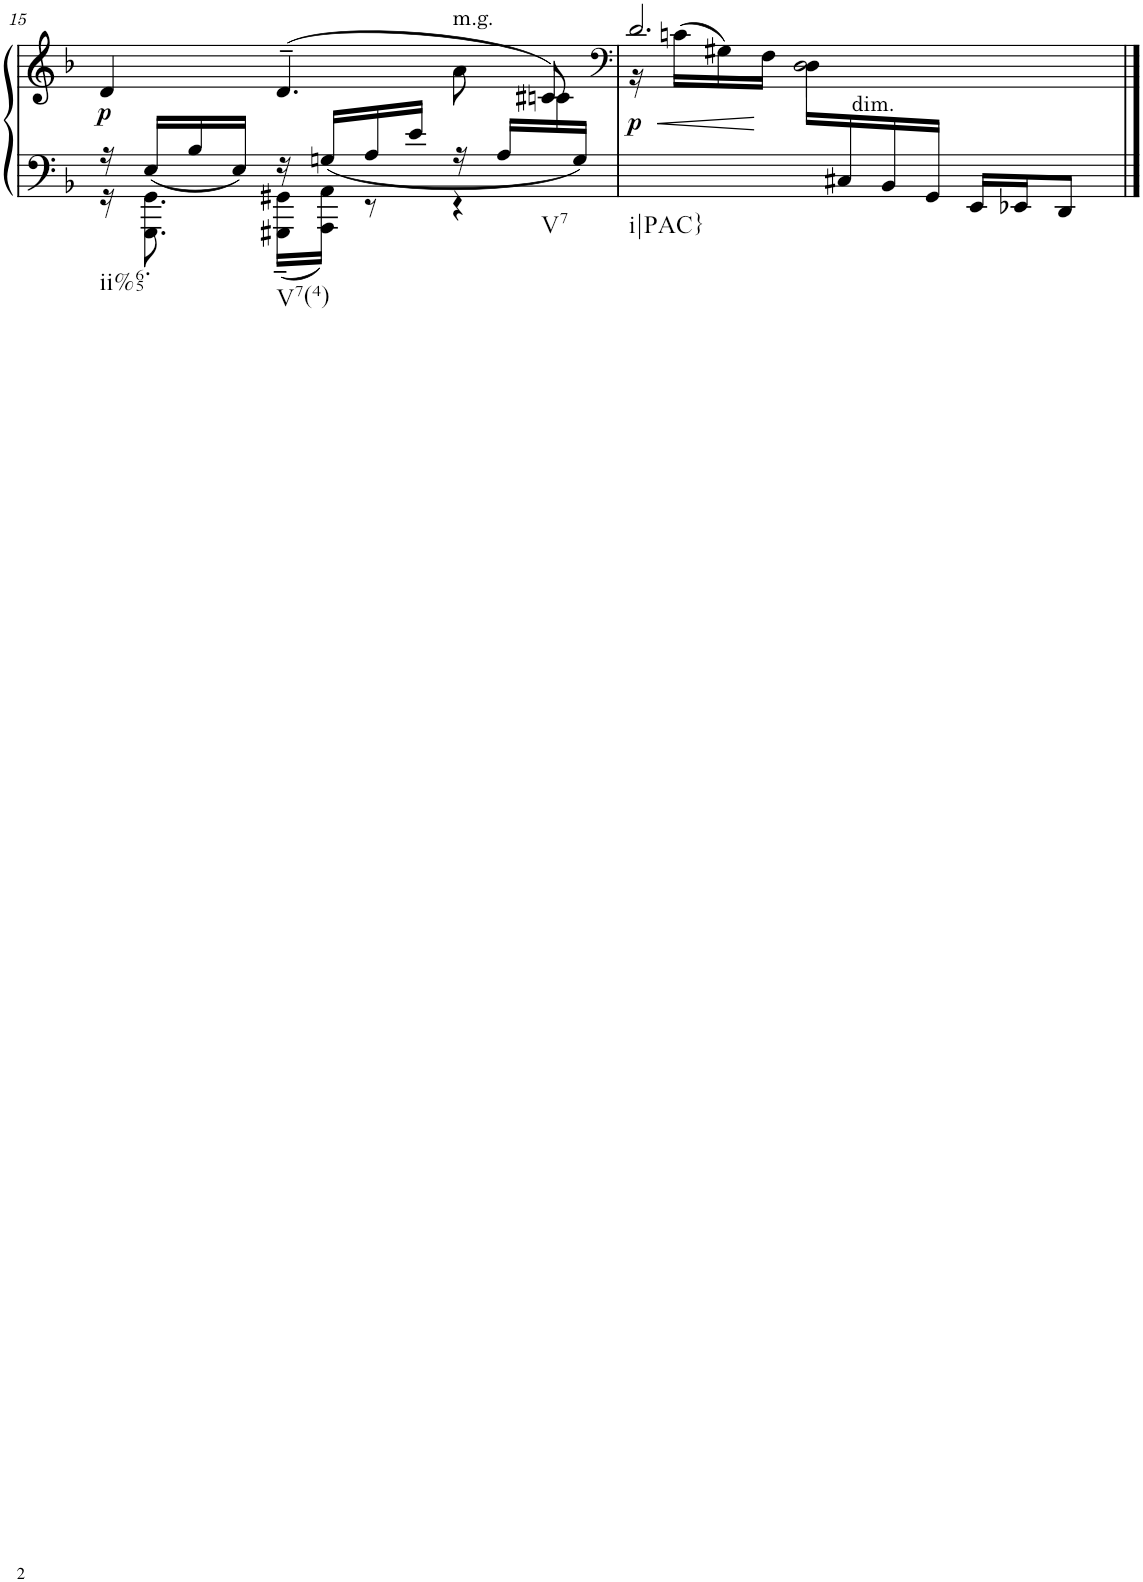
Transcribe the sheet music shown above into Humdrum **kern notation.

**kern	**kern	**dynam
*part1	*part1	*part1
*staff2	*staff1	*staff1/2
*I"Piano	*	*
*I'Pno.	*	*
!!LO:PB:g=z
*clefF4	*clefG2	*
*k[b-]	*k[b-]	*
*M3/4	*M3/4	*
=15	=15	=15
*^	*^	*
*	*	*	*^	*
!LO:TX:b:t=ii%65	!	!	!	!	!
!	!	!	!	!	!LO:DY:b
16r	16r	4d/	4ryy	8ryy	p
16E/LL	8.GGG\' 8.GG\'	.	.	.	.
*	*	*	*v	*v	*
16B-/	.	.	.	.
16E/JJ	.	.	.	.
!LO:TX:b:t=V7(4)	!	!	!	!
16r	16GGG#X\~ 16GG#X\~LL	(4.d~>/	4ryy	.
16Gn/LL	16AAA\ 16AA\JJ	.	.	.
16A/	8r	.	.	.
16e/JJ	.	.	.	.
!	!	!	!LO:TX:a:t=m.g.	!
!LO:TX:b:t=V7	!	!	!	!
16r	4r	.	8a\	.
16A/LL	.	.	.	.
*	*	*	*^	*
16ryy	.	8c#X/)	8ryy	16cn\	.
16G/JJ	.	.	.	16ryy	.
*v	*v	*	*	*	*
=16	=16	=16	=16	=16
*	*clefF4	*	*	*
!LO:TX:b:t=i|PAC}	!	!	!	!
!	!	!	!	!LO:DY:b
4ryy	2.d/	16r	4ryy	p
!	!	!	!	!LO:HP:b
.	.	(>16cn\LL	.	<
.	.	16G#X\)	.	[
.	.	16F\JJ	.	.
16ryy	.	2D\	16D\LL	.
!LO:TX:a:t=dim.	!	!	!	!
16C#X/	.	.	4..ryy	.
16BB-/	.	.	.	.
16GG/JJ	.	.	.	.
16EE/LL	.	.	.	.
16EE-X/J	.	.	.	.
8DD/J	.	.	.	.
*	*v	*v	*v	*
==	==	==
*-	*-	*-
